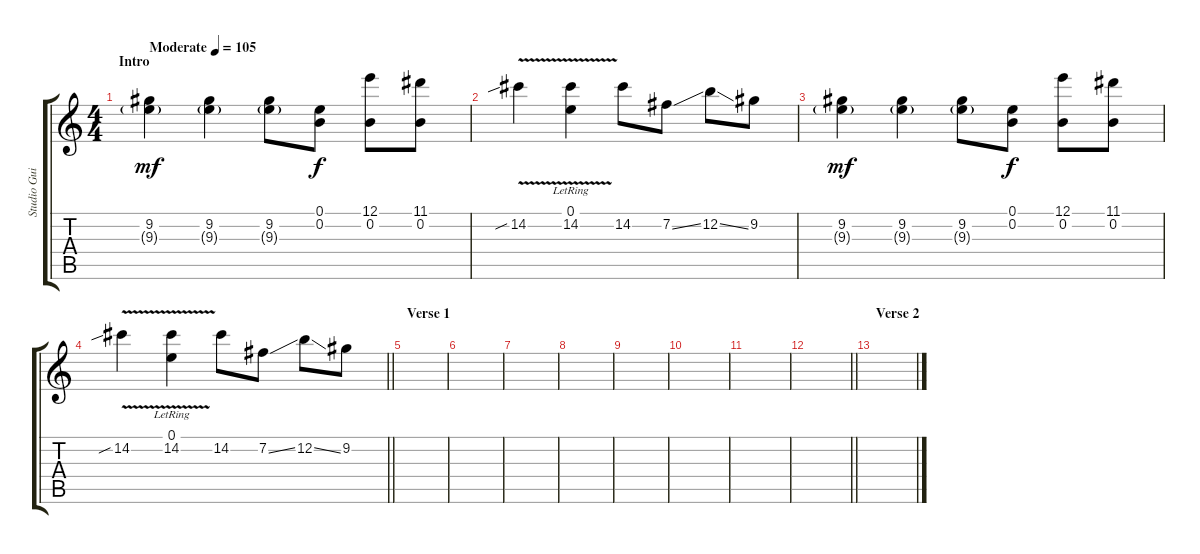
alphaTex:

\track ("Studio Guitar" "Studio Gui") {instrument overdrivenguitar}
\staff {score tabs}
\tuning (E4 B3 G3 D3 A2 E2) {hide}
\ts (4 4)
\section ("" "Intro")
\tempo (105 "Moderate")
\clef g2
\ks c
(9.2 9.3{g}).4{dy mf balance 14 instrument overdrivenguitar} (9.2 9.3{g}).4 (9.2 9.3{g}).8 (0.1 0.2).8{dy f} (12.1 0.2).8 (11.1 0.2).8 |
14.2{v sib}.4 (0.1{lr} 14.2{v}).4 14.2.8 7.2{ss}.8 12.2{ss}.8 9.2.8 |
(9.2 9.3{g}).4{dy mf} (9.2 9.3{g}).4 (9.2 9.3{g}).8 (0.1 0.2).8{dy f} (12.1 0.2).8 (11.1 0.2).8 |
\barLineRight lightlight
14.2{v sib}.4 (0.1{lr} 14.2{v}).4 14.2.8 7.2{ss}.8 12.2{ss}.8 9.2.8 |
\section ("" "Verse 1")
|
|
|
|
|
|
|
\barLineRight lightlight
|
\section ("" "Verse 2")
